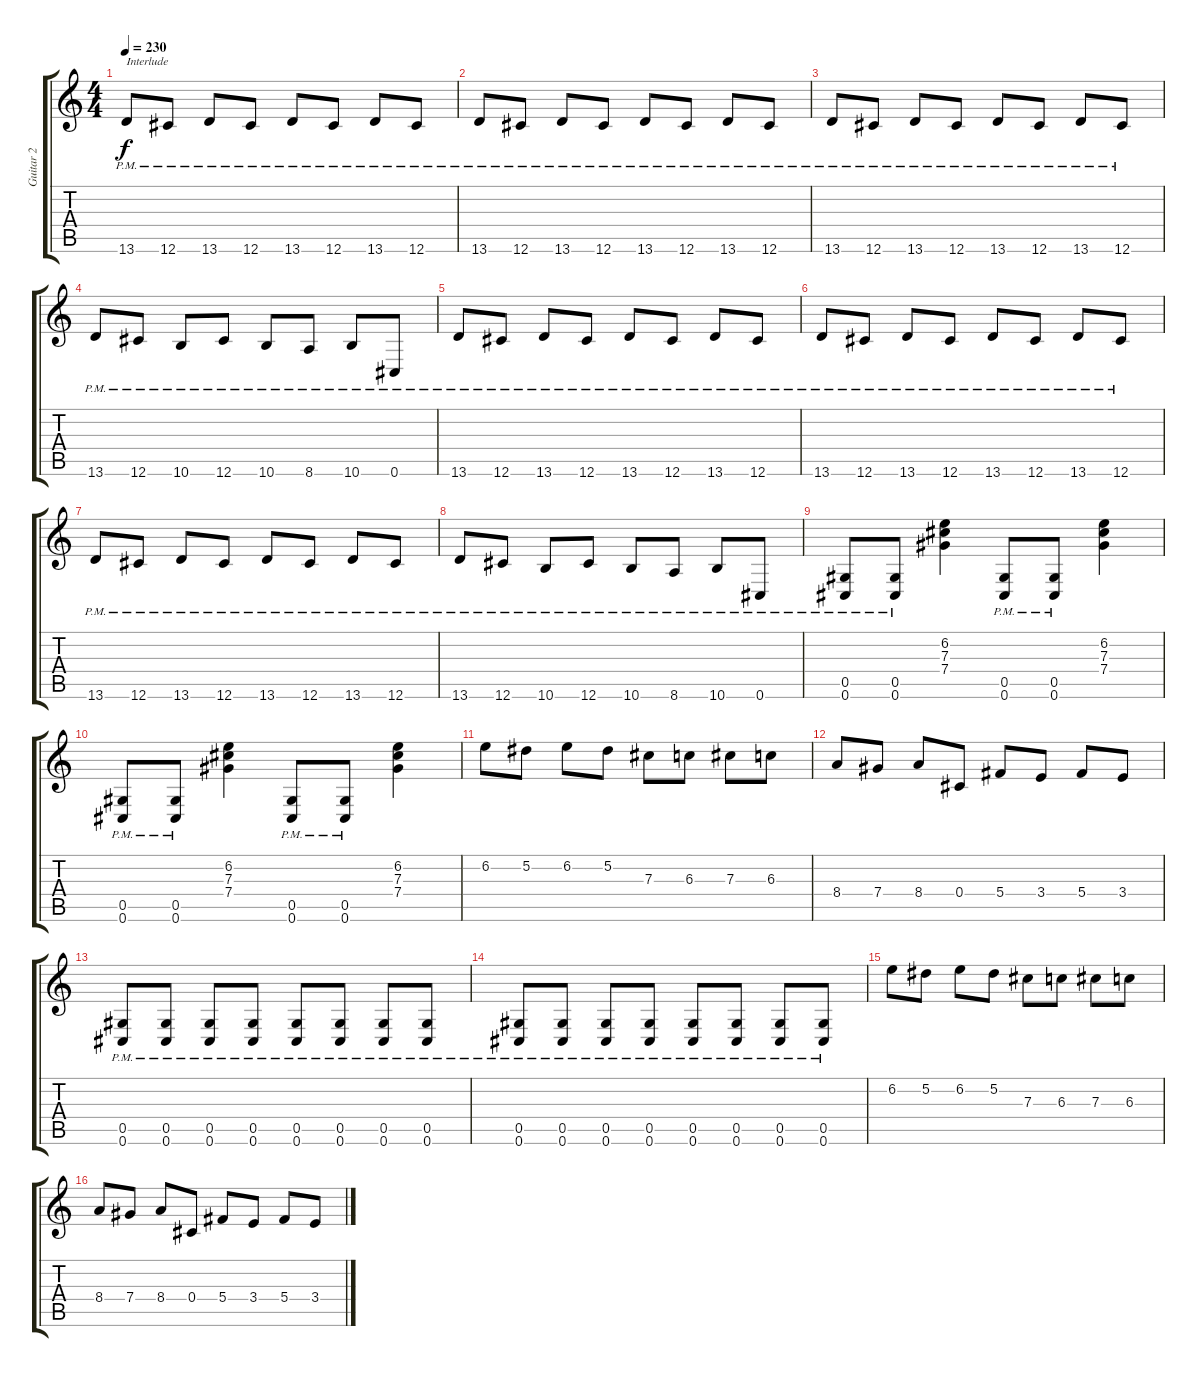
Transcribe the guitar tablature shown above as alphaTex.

\track ("Guitar 2" "Guitar 2") {instrument distortionguitar}
\staff {score tabs}
\tuning (Eb4 Bb3 Gb3 Db3 Ab2 Db2) {hide}
\ts (4 4)
\tempo 230
\clef g2
\ks c
13.6{pm}.8{txt "Interlude" dy f} 12.6{pm}.8 13.6{pm}.8 12.6{pm}.8 13.6{pm}.8 12.6{pm}.8 13.6{pm}.8 12.6{pm}.8 |
13.6{pm}.8 12.6{pm}.8 13.6{pm}.8 12.6{pm}.8 13.6{pm}.8 12.6{pm}.8 13.6{pm}.8 12.6{pm}.8 |
13.6{pm}.8 12.6{pm}.8 13.6{pm}.8 12.6{pm}.8 13.6{pm}.8 12.6{pm}.8 13.6{pm}.8 12.6{pm}.8 |
13.6{pm}.8 12.6{pm}.8 10.6{pm}.8 12.6{pm}.8 10.6{pm}.8 8.6{pm}.8 10.6{pm}.8 0.6{pm}.8 |
13.6{pm}.8 12.6{pm}.8 13.6{pm}.8 12.6{pm}.8 13.6{pm}.8 12.6{pm}.8 13.6{pm}.8 12.6{pm}.8 |
13.6{pm}.8 12.6{pm}.8 13.6{pm}.8 12.6{pm}.8 13.6{pm}.8 12.6{pm}.8 13.6{pm}.8 12.6{pm}.8 |
13.6{pm}.8 12.6{pm}.8 13.6{pm}.8 12.6{pm}.8 13.6{pm}.8 12.6{pm}.8 13.6{pm}.8 12.6{pm}.8 |
13.6{pm}.8 12.6{pm}.8 10.6{pm}.8 12.6{pm}.8 10.6{pm}.8 8.6{pm}.8 10.6{pm}.8 0.6{pm}.8 |
(0.5{pm} 0.6{pm}).8 (0.5{pm} 0.6{pm}).8 (6.2 7.3 7.4).4 (0.5{pm} 0.6{pm}).8 (0.5{pm} 0.6{pm}).8 (6.2 7.3 7.4).4 |
(0.5{pm} 0.6{pm}).8 (0.5{pm} 0.6{pm}).8 (6.2 7.3 7.4).4 (0.5{pm} 0.6{pm}).8 (0.5{pm} 0.6{pm}).8 (6.2 7.3 7.4).4 |
6.2.8 5.2.8 6.2.8 5.2.8 7.3.8 6.3.8 7.3.8 6.3.8 |
8.4.8 7.4.8 8.4.8 0.4.8 5.4.8 3.4.8 5.4.8 3.4.8 |
(0.5{pm} 0.6{pm}).8 (0.5{pm} 0.6{pm}).8 (0.5{pm} 0.6{pm}).8 (0.5{pm} 0.6{pm}).8 (0.5{pm} 0.6{pm}).8 (0.5{pm} 0.6{pm}).8 (0.5{pm} 0.6{pm}).8 (0.5{pm} 0.6{pm}).8 |
(0.5{pm} 0.6{pm}).8 (0.5{pm} 0.6{pm}).8 (0.5{pm} 0.6{pm}).8 (0.5{pm} 0.6{pm}).8 (0.5{pm} 0.6{pm}).8 (0.5{pm} 0.6{pm}).8 (0.5{pm} 0.6{pm}).8 (0.5{pm} 0.6{pm}).8 |
6.2.8 5.2.8 6.2.8 5.2.8 7.3.8 6.3.8 7.3.8 6.3.8 |
8.4.8 7.4.8 8.4.8 0.4.8 5.4.8 3.4.8 5.4.8 3.4.8
